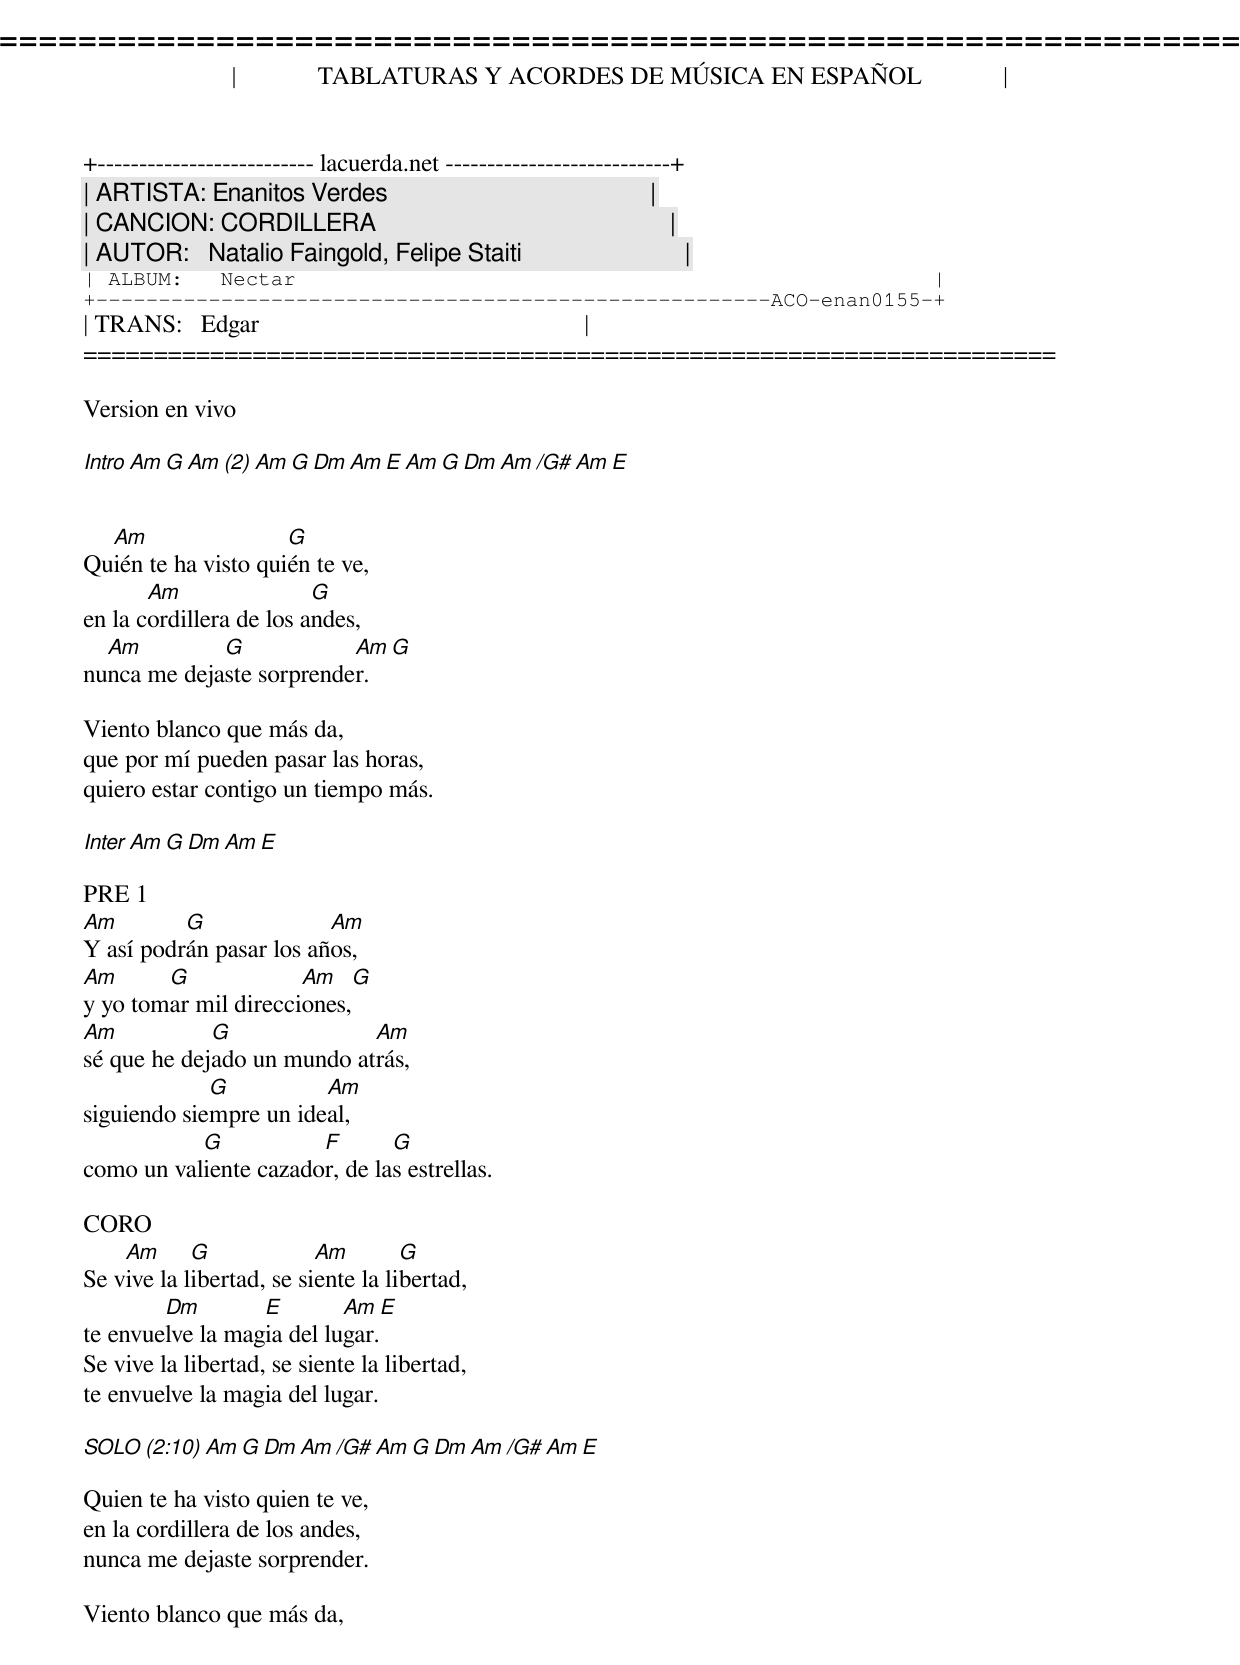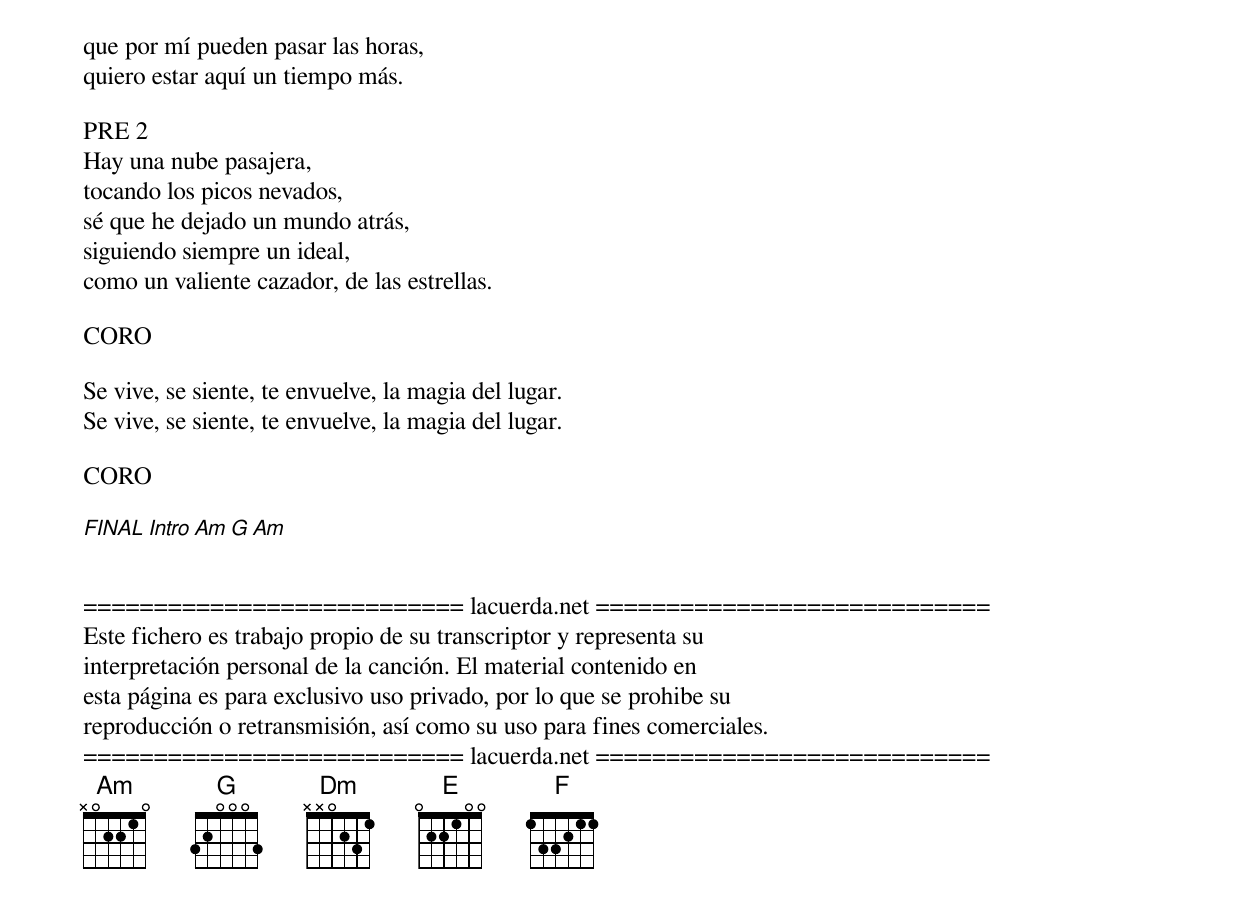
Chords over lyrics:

=====================================================================
|             TABLATURAS Y ACORDES DE MÚSICA EN ESPAÑOL             |
+-------------------------- lacuerda.net ---------------------------+
| ARTISTA: Enanitos Verdes                                          |
| CANCION: CORDILLERA                                               |
| AUTOR:   Natalio Faingold, Felipe Staiti                          |
| ALBUM:   Nectar                                                   |
+------------------------------------------------------ACO-enan0155-+
| TRANS:   Edgar                                                    |
=====================================================================

Version en vivo

Intro   Am  G Am  (2) Am  G  Dm  Am  E   Am  G  Dm  Am  /G#  Am  E


  Am                 G
Quién te ha visto quién te ve,
       Am                G
en la cordillera de los andes,
  Am         G            Am    G
nunca me dejaste sorprender.

Viento blanco que más da,
que por mí pueden pasar las horas,
quiero estar contigo un tiempo más.

Inter Am  G  Dm   Am  E

PRE 1
Am        G              Am
Y así podrán pasar los años,
Am      G             Am   G
y yo tomar mil direcciones,
Am           G              Am
sé que he dejado un mundo atrás,
             G          Am
siguiendo siempre un ideal,
           G           F       G
como un valiente cazador, de las estrellas.

CORO
    Am      G             Am        G
Se vive la libertad, se siente la libertad,
        Dm        E        Am    E
te envuelve la magia del lugar.
Se vive la libertad, se siente la libertad,
te envuelve la magia del lugar.

SOLO   (2:10) Am   G   Dm   Am  /G#     Am   G   Dm   Am  /G#  Am  E

Quien te ha visto quien te ve,
en la cordillera de los andes,
nunca me dejaste sorprender.

Viento blanco que más da,
que por mí pueden pasar las horas,
quiero estar aquí un tiempo más.

PRE 2
Hay una nube pasajera,
tocando los picos nevados,
sé que he dejado un mundo atrás,
siguiendo siempre un ideal,
como un valiente cazador, de las estrellas.

CORO

Se vive, se siente, te envuelve, la magia del lugar.
Se vive, se siente, te envuelve, la magia del lugar.

CORO

FINAL  Intro     Am   G  Am


=========================== lacuerda.net ============================
Este fichero es trabajo propio de su transcriptor y representa su
interpretación personal de la canción. El material contenido en
esta página es para exclusivo uso privado, por lo que se prohibe su
reproducción o retransmisión, así como su uso para fines comerciales.
=========================== lacuerda.net ============================
